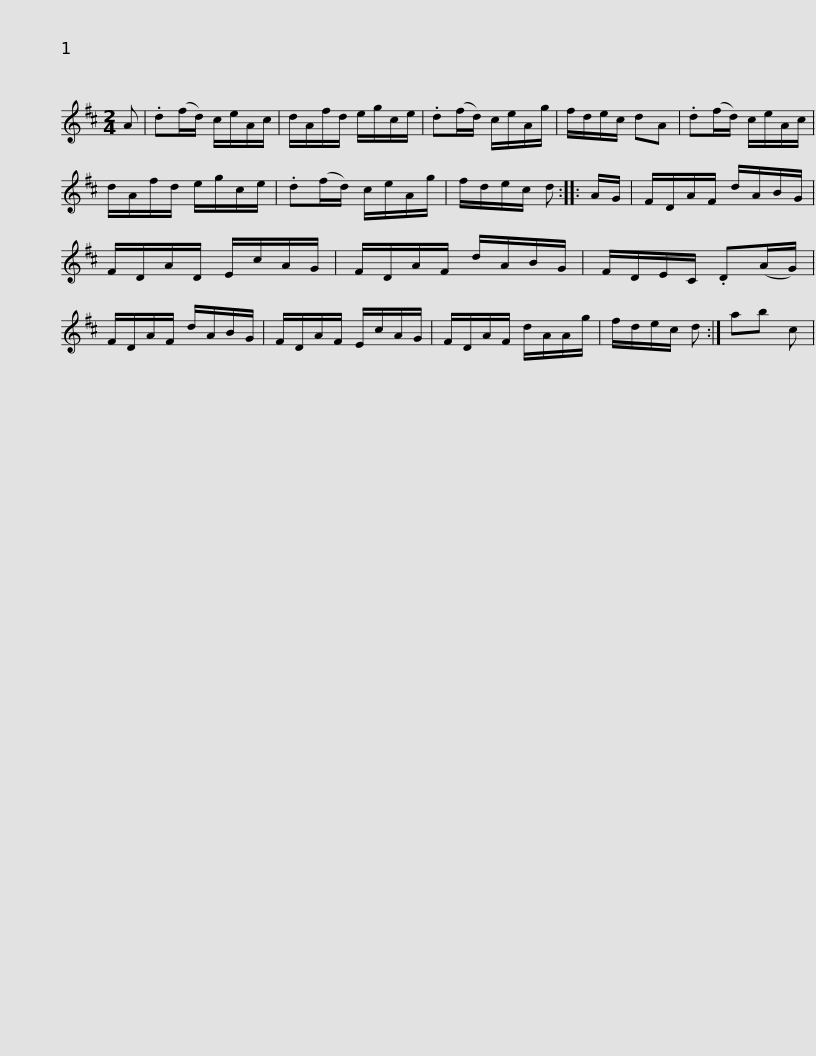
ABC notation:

X:1
L:1/8
M:2/4
I:linebreak $
K:D
V:1 treble
V:1
 A | .d(f/d/) c/e/A/c/ | d/A/f/d/ e/g/c/e/ | .d(f/d/) c/e/A/g/ | f/d/e/c/ dA | %5
 .d(f/d/) c/e/A/c/ | d/A/f/d/ e/g/c/e/ |$ .d(f/d/) c/e/A/g/ | f/d/e/c/ d :: A/G/ | %10
 F/D/A/F/ d/A/B/G/ | F/D/A/D/ E/c/A/G/ | F/D/A/F/ d/A/B/G/ | F/D/E/C/ .D(A/G/) |$ F/D/A/F/ d/A/B/G/ | %15
 F/D/A/F/ E/c/A/G/ | F/D/A/F/ d/A/A/g/ | f/d/e/c/ d :| ab c | %19
